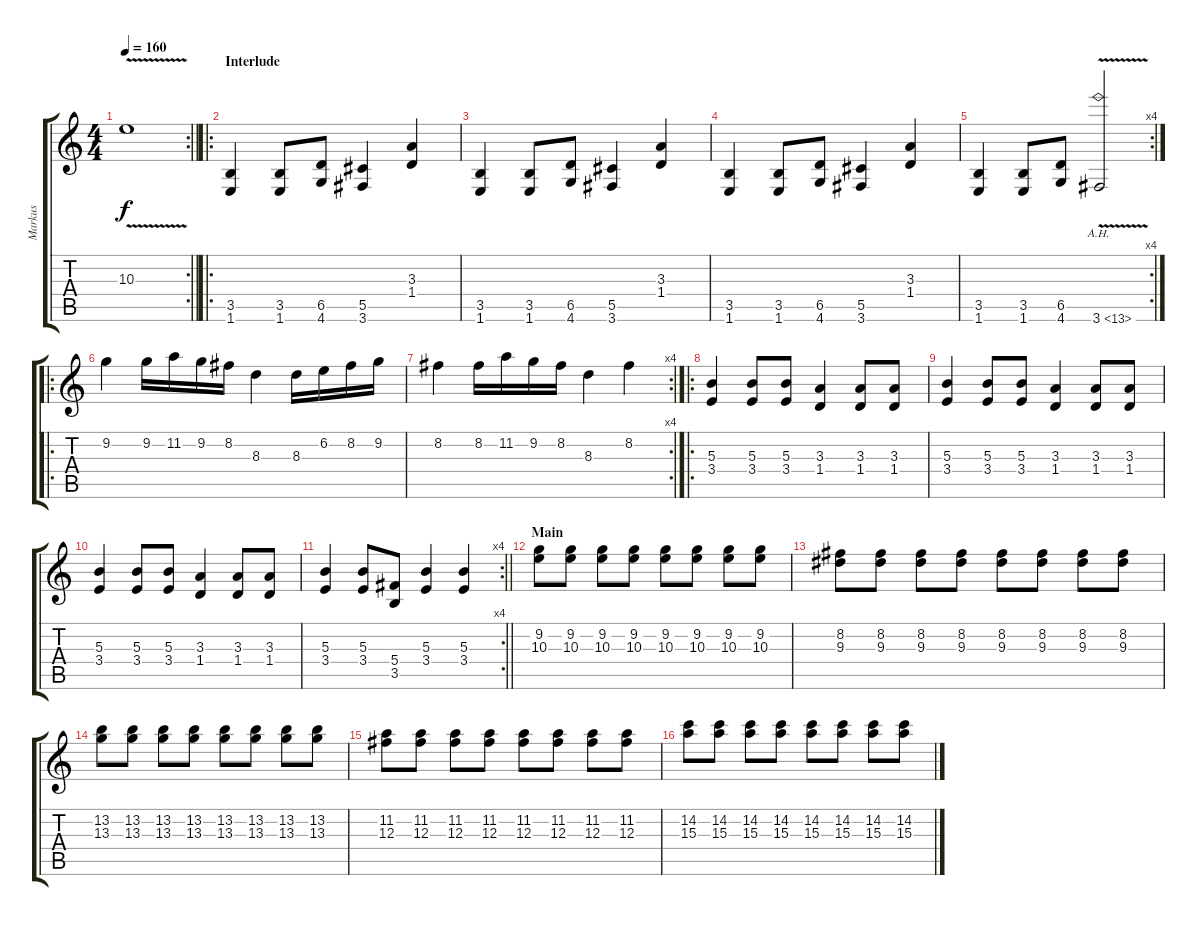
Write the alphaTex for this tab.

\track ("Markus" "Markus") {instrument distortionguitar}
\staff {score tabs}
\tuning (Eb4 Bb3 Gb3 Db3 Ab2 Eb2) {hide}
\rc 2
\ts (4 4)
\tempo 160
\clef g2
\barLineRight lightlight
\ks c
10.3{v}.1{dy f} |
\ro
\section ("" "Interlude")
(3.5 1.6).4 (3.5 1.6).8 (6.5 4.6).8 (5.5 3.6).4 (3.3 1.4).4 |
(3.5 1.6).4 (3.5 1.6).8 (6.5 4.6).8 (5.5 3.6).4 (3.3 1.4).4 |
(3.5 1.6).4 (3.5 1.6).8 (6.5 4.6).8 (5.5 3.6).4 (3.3 1.4).4 |
\rc 4
(3.5 1.6).4 (3.5 1.6).8 (6.5 4.6).8 3.6{ah 10 v}.2 |
\ro
9.2.4 9.2.16 11.2.16 9.2.16 8.2.16 8.3.4 8.3.16 6.2.16 8.2.16 9.2.16 |
\rc 4
8.2.4 8.2.16 11.2.16 9.2.16 8.2.16 8.3.4 8.2.4 |
\ro
(5.3 3.4).4 (5.3 3.4).8 (5.3 3.4).8 (3.3 1.4).4 (3.3 1.4).8 (3.3 1.4).8 |
(5.3 3.4).4 (5.3 3.4).8 (5.3 3.4).8 (3.3 1.4).4 (3.3 1.4).8 (3.3 1.4).8 |
(5.3 3.4).4 (5.3 3.4).8 (5.3 3.4).8 (3.3 1.4).4 (3.3 1.4).8 (3.3 1.4).8 |
\rc 4
\barLineRight lightlight
(5.3 3.4).4 (5.3 3.4).8 (5.4 3.5).8 (5.3 3.4).4 (5.3 3.4).4 |
\section ("" "Main")
(9.2 10.3).8 (9.2 10.3).8 (9.2 10.3).8 (9.2 10.3).8 (9.2 10.3).8 (9.2 10.3).8 (9.2 10.3).8 (9.2 10.3).8 |
(8.2 9.3).8 (8.2 9.3).8 (8.2 9.3).8 (8.2 9.3).8 (8.2 9.3).8 (8.2 9.3).8 (8.2 9.3).8 (8.2 9.3).8 |
(13.2 13.3).8 (13.2 13.3).8 (13.2 13.3).8 (13.2 13.3).8 (13.2 13.3).8 (13.2 13.3).8 (13.2 13.3).8 (13.2 13.3).8 |
(11.2 12.3).8 (11.2 12.3).8 (11.2 12.3).8 (11.2 12.3).8 (11.2 12.3).8 (11.2 12.3).8 (11.2 12.3).8 (11.2 12.3).8 |
(14.2 15.3).8 (14.2 15.3).8 (14.2 15.3).8 (14.2 15.3).8 (14.2 15.3).8 (14.2 15.3).8 (14.2 15.3).8 (14.2 15.3).8
